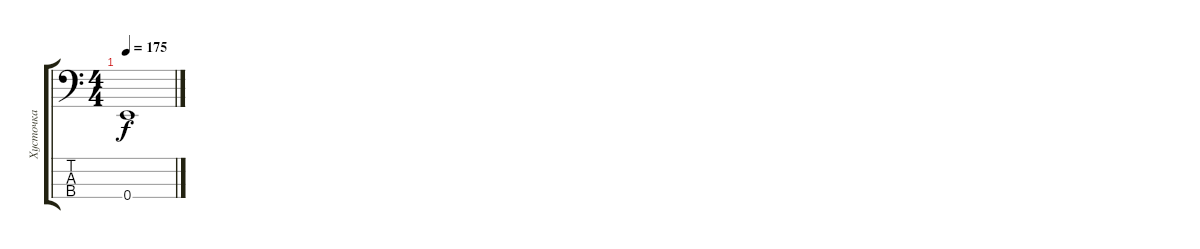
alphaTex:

\track ("Хусточка" "Хусточка") {instrument electricbassfinger}
\staff {score tabs}
\tuning (G2 D2 A1 E1) {hide}
\ts (4 4)
\tempo 175
\clef f4
\ks c
0.4.1{dy f}
